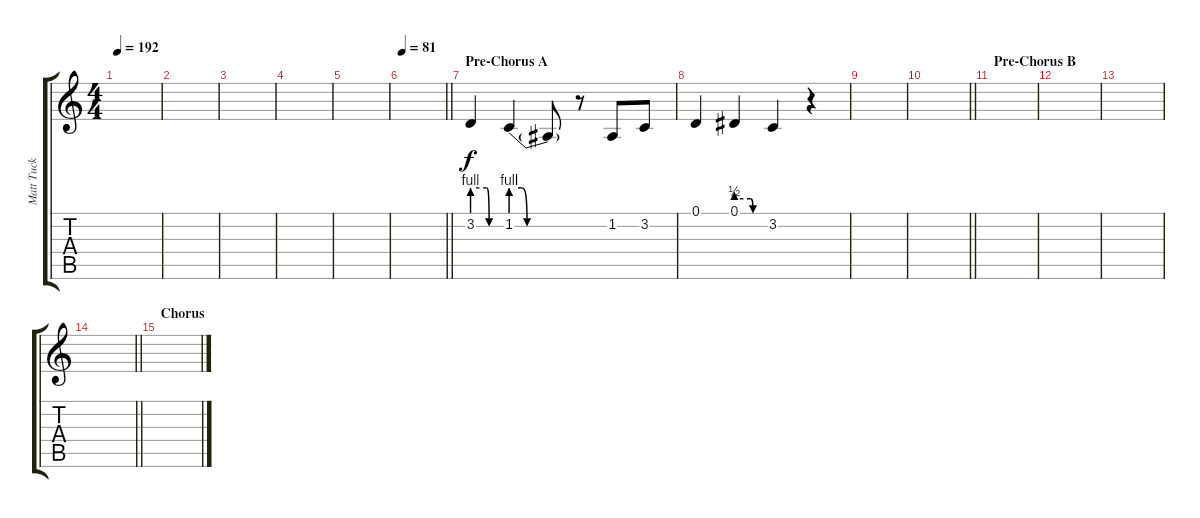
\track ("Matt Tuck (Backing Vocals)" "Matt Tuck ") {instrument oboe}
\staff {score tabs}
\tuning (D4 A3 F3 C3 G2 C2) {hide}
\ts (4 4)
\tempo 192
\clef g2
\ks c
|
|
|
|
|
\tempo 81
\barLineRight lightlight
|
\section ("" "Pre-Chorus A")
3.2{be (custom 0 4 30 4 35 0 60 0)}.4 1.2{be (custom 0 4 10 4 15 0 60 0)}.4 1.2{t}.8 r.8 1.2.8 3.2.8 |
0.1.4 0.1{be (custom 0 2 30 2 35 0 60 0)}.4 3.2.4 r.4 |
|
\barLineRight lightlight
|
\section ("" "Pre-Chorus B")
|
|
|
\barLineRight lightlight
|
\section ("" "Chorus")
